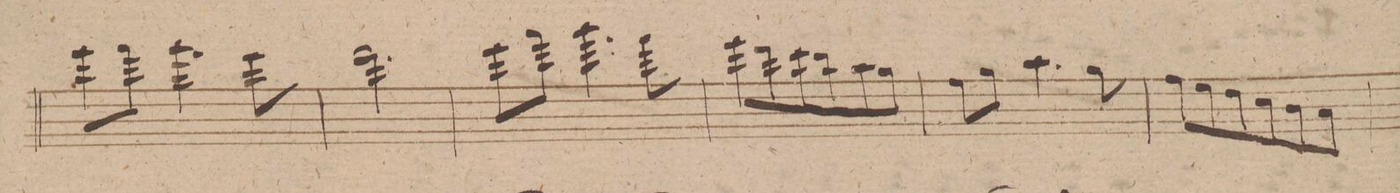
**kern	**dynam
*I"Flauto 1mo	*
*clefG2	*
*k[f#c#g#d#]	*
*M3/4	*
8eeeL	.
8fff#J	.
4.ggg#	.
8eee	.
=154	=154
2.ddd#	.
=155	=155
8eeeL	.
8fff#J	.
4.ggg#	.
8fff#	.
=156	=156
8eeeL	.
8ddd#	.
8ccc#	.
8bb	.
8aa	.
8gg#J	.
=157	=157
8ff#L	.
8gg#J	.
4.aa	.
8gg#	.
=158	=158
8ff#L	.
8ee	.
8dd#	.
8cc#	.
8b	.
8aJ	.
=159	=159
*-	*-
